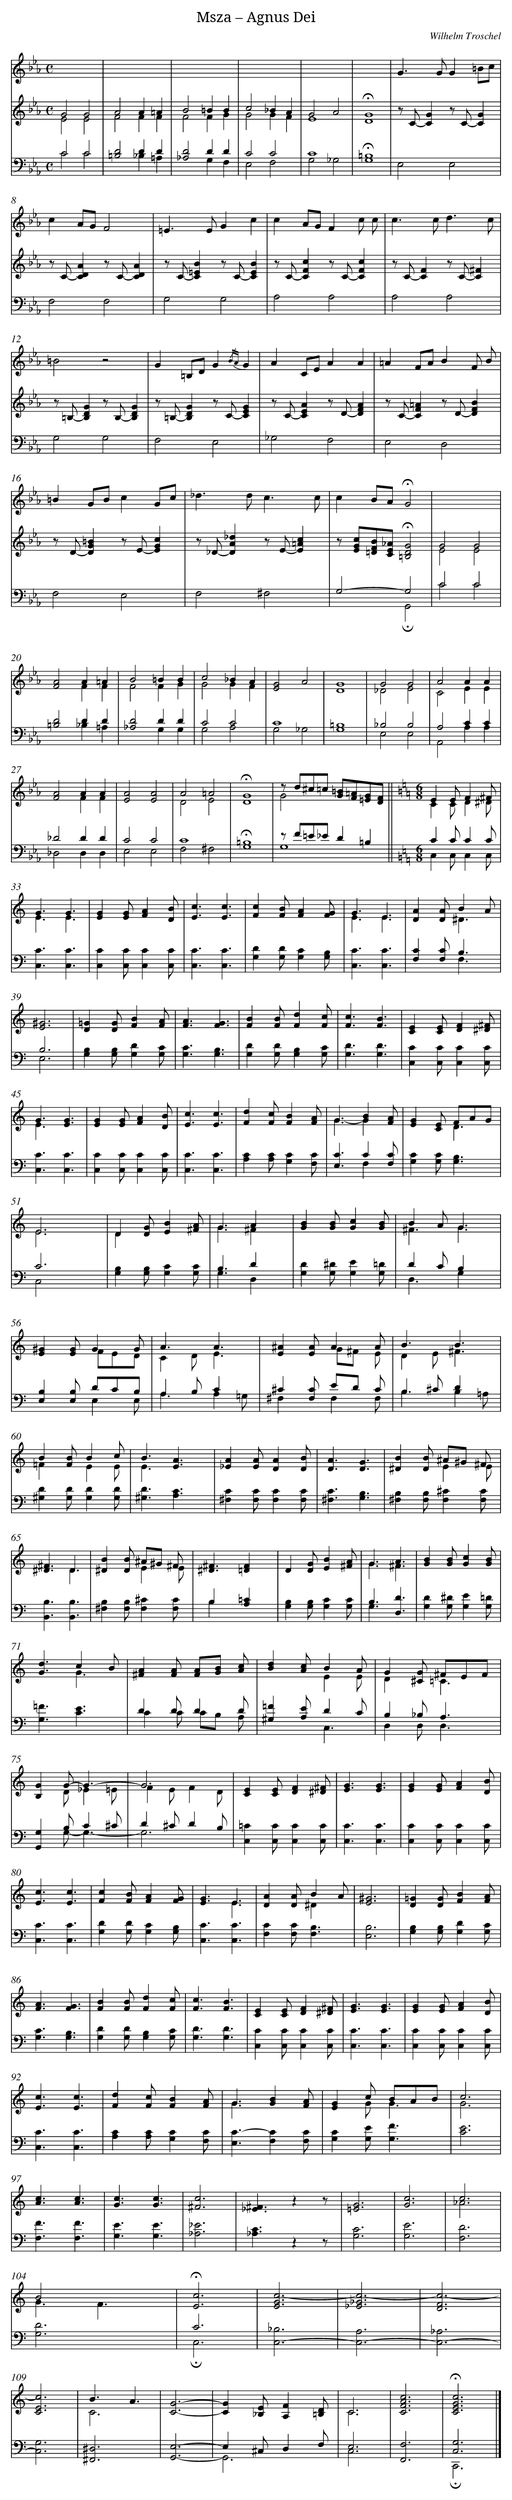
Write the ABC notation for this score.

X:1
T: Msza – Agnus Dei
C: Wilhelm Troschel
L: 1/4
M: C
V: 1 clef=treble
V: 2 clef=treble
V: 3 clef=bass
K: Eb
[V:1] x4 |
[V:2] G2G2 & E2E2 |
[V:3] C2C2 & C2C2 |
[V:1] x4 |
[V:2] A2A=A & F2FF |
[V:3] [=B,2D2]DD & x2_B,=A, |
[V:1] x4 |
[V:2] B2=BB & F2FG |
[V:3] [_A,2D2]DD & x2G,F, |
[V:1] x4 |
[V:2] c2_BA & G2GF |
[V:3] C2C2 & E,2F,2 |
[V:1] x4 |
[V:2] G2A2 & E4 |
[V:3] C4 & G,2_G,2 |
[V:1] x4 |
[V:2] !fermata![D4G4] |
[V:3] !fermata![G,4=B,4] |
[V:1] G>GG=B/c/ |
[V:2] z/ C/-[CG]z/ C/-[CG] |
[V:3] E,2E,2 |
[V:1] cA/G/F2 |
[V:2] z/ C/-[CDA]z/ C/-[CDA] |
[V:3] F,2F,2 |
[V:1] =E>EGc |
[V:2] z/ C/-[C=EB]z/ C/-[CEB] |
[V:3] G,2G,2 |
[V:1] cA/G/Fc/ c/ |
[V:2] z/ C/-[CFc]z/ C/-[CFc] |
[V:3] A,2A,2 |
[V:1] c>cd3/c/ |
[V:2] z/ C/-[CF]z/ C/-[C^F] |
[V:3] A,2A,2 |
[V:1] =B2z2 |
[V:2] z/ =B,/-[B,DG]z/ B,/-[B,DG] |
[V:3] G,2G,2 |
[V:1] G=B,/D/G{/BA}G |
[V:2] z/ =B,/-[B,DG]z/ C/-[CEG] |
[V:3] F,2E,2 |
[V:1] AC/E/AA |
[V:2] z/ C/-[CEA]z/ D/-[DFA] |
[V:3] _G,2F,2 |
[V:1] =AF/A/BF/ B/ |
[V:2] z/ C/-[CF=A]z/ D/-[DFB] |
[V:3] E,2D,2 |
[V:1] =BG/B/cG/c/ |
[V:2] z/ D/-[DG=B]z/ E/-[EGc] |
[V:3] F,2E,2 |
[V:1] _d>dc3/c/ |
[V:2] z/ _D/-[DA_d]z/ E/-[E=Ac] |
[V:3] F,2^F,2 |
[V:1] cB/A/!fermata!G2 |
[V:2] z/ [E/G/c/][=D/F/B/][C/E/_A/]!fermata![=B,2D2G2] |
[V:3] G,2-G,2 & x2!fermata!G,,2 |
[V:1] x4 |
[V:2] G2G2 & E2E2 |
[V:3] C2C2 & C2C2 |
[V:1] x4 |
[V:2] [F2A2]A=A & x2FF |
[V:3] [=B,2D2]DD & x2_B,=A, |
[V:1] x4 |
[V:2] B2=BB & F2FG |
[V:3] [_A,2D2]DD & x2G,G, |
[V:1] x4 |
[V:2] c2_BA & G2GF |
[V:3] C2C2 & G,2A,2 |
[V:1] x4 |
[V:2] [E2G2]A2 |
[V:3] C4 & G,2_G,2 |
[V:1] x4 |
[V:2] [D4G4] |
[V:3] [G,4=B,4] |
[V:1] x4 |
[V:2] G2G2 & _D2E2 |
[V:3] _B,2B,2 & E,2E,2 |
[V:1] x4 |
[V:2] A2AA & C2EE |
[V:3] A,2CC & A,,2A,A, |
[V:1] x4 |
[V:2] [F2A2]AA & x2FF |
[V:3] _D2DD & _D,2D,D, |
[V:1] x4 |
[V:2] [E2A2][E2A2] |
[V:3] C2C2 & E,2E,2 |
[V:1] x4 |
[V:2] A2=A2 & D2E2 |
[V:3] C4 & F,2^F,2 |
[V:1] x4 |
[V:2] !fermata![D4G4] |
[V:3] !fermata![G,4=B,4] |
[V:1] x4 ||
[V:2] z/ d/^c/=c/ [G/=B/][F/=A/][=E/G/][D/F/] & G2x2 ||
[V:3] z/ F/=E/_E/D=B, & G,4 ||
[V:1]  [K:C] [M:6/8]x3 |
[V:2]  [K:C] [M:6/8]EE/F^F/ & CC/D^D/ |
[V:3]  [K:C] [M:6/8]CC/CC/ & C,C,/C,C,/ |
[V:1] x3 |
[V:2] G3/G3/ & E3/E3/ |
[V:3] [C,3/C3/][C,3/C3/] |
[V:1] x3 |
[V:2] [EG][E/G/][FA][D/B/] |
[V:3] [C,C][C,/C/][C,C][C,/C/] |
[V:1] x3 |
[V:2] [E3/c3/][E3/c3/] |
[V:3] [C,3/C3/][C,3/C3/] |
[V:1] x3 |
[V:2] [Fc][F/B/][FA][F/G/] |
[V:3] [G,D][G,/D/][G,C][G,/B,/] |
[V:1] x3 |
[V:2] G3/E3/ & E3/E3/ |
[V:3] [C,3/C3/][C,3/C3/] |
[V:1] x3 |
[V:2] [DA][D/A/]BA/ & x3/^D3/ |
[V:3] [F,C][F,/C/]B,3/ & x3/F,3/ |
[V:1] x3 |
[V:2] [E3^G3] |
[V:3] B,3 & E,3 |
[V:1] x3 |
[V:2] [D=G][D/G/][FB][F/A/] |
[V:3] [G,B,][G,/B,/][G,D][G,/C/] |
[V:1] x3 |
[V:2] [F3/A3/][F3/G3/] |
[V:3] [G,3/C3/][G,3/B,3/] |
[V:1] x3 |
[V:2] [FB][F/B/][Fd][F/c/] |
[V:3] [G,D][G,/D/][G,B,][G,/C/] |
[V:1] x3 |
[V:2] [F3/c3/][F3/B3/] |
[V:3] [G,3/D3/][G,3/D3/] |
[V:1] x3 |
[V:2] [CE][C/E/][DF][^D/^F/] |
[V:3] [C,C][C,/C/][C,C][C,/C/] |
[V:1] x3 |
[V:2] G3/[E3/G3/] & E3/x3/ |
[V:3] [C,3/C3/][C,3/C3/] |
[V:1] x3 |
[V:2] [EG][E/G/][FA][D/B/] |
[V:3] [C,C][C,/C/][C,C][C,/C/] |
[V:1] x3 |
[V:2] [E3/c3/][E3/c3/] |
[V:3] [C,3/C3/][C,3/C3/] |
[V:1] x3 |
[V:2] [Fd][F/c/][FB][F/A/] |
[V:3] [A,C][A,/C/][G,C][F,/C/] |
[V:1] x3 |
[V:2] G3/[GB][F/A/] & G3/-Gx/ |
[V:3] [E,3/C3/]C[F,/C/] & x3/F,x/ |
[V:1] x3 |
[V:2] [EG][C/E/] F/A/G/ & x3/D3/ |
[V:3] [G,C][G,/C/][G,3/B,3/] |
[V:1] x3 |
[V:2] E3 & E3 |
[V:3] C3 & C,2x/ x/ |
[V:1] x3 |
[V:2] D[D/G/][EB][^F/A/] & Dx/x3/ |
[V:3] [G,B,][G,/B,/][G,C][G,/C/] |
[V:1] x3 |
[V:2] G3/Ax/ & G3/^Fx/ |
[V:3] B,3/Dx/ & G,3/D,x/ |
[V:1] x3 |
[V:2] [GB][G/B/][Gc][G/B/] |
[V:3] [G,D][G,/^D/][G,E][G,/=D/] |
[V:1] x3 |
[V:2] BA/G3/ & ^F3/G3/ |
[V:3] DC/B,x/ & D,3/G,x/ |
[V:1] x3 |
[V:2] [E^G][E/G/]GG/ & x>FE/D/ |
[V:3] [E,B,][E,/B,/] D/C/B,/ & x3/E,E,/ |
[V:1] x3 |
[V:2] A3/A3/ & CD/E3/ |
[V:3] A,B,/Cx/ & A,3/A,=G,/ |
[V:1] x3 |
[V:2] [E^A][E/A/]AA/ & xx/ G/^F/ E/ |
[V:3] ^C[F,/C/] E/D/ C/ & ^F,x/F,F,/ |
[V:1] x3 |
[V:2] B3/B3/ & DE/^F3/ |
[V:3] B,^C/Dx/ & B,3/B,=A,/ |
[V:1] x3 |
[V:2] B[F/B/]Bc/ & =Fx/EE/ |
[V:3] [^G,D][G,/D/][G,D][G,/D/] |
[V:1] x3 |
[V:2] B3/[E3/A3/] & E3/xx/ |
[V:3] [^G,3/D3/][A,3/C3/] |
[V:1] x3 |
[V:2] [_EA][E/A/][DA][D/B/] |
[V:3] [^F,C][F,/C/][F,C][F,/C/] |
[V:1] x3 |
[V:2] [D3/A3/][D3/G3/] |
[V:3] [^F,3/C3/][G,3/B,3/] |
[V:1] x3 |
[V:2] [^DB][D/B/] ^A/^G/ ^F/ & x3/EE/ |
[V:3] [^F,B,][F,/B,/][F,^C][F,/C/] |
[V:1] x3 |
[V:2] [^D3/^F3/]D3/ & x3/D3/ |
[V:3] [B,,3/B,3/][B,,3/B,3/] |
[V:1] x3 |
[V:2] [^DB][D/B/] ^A/^G/ ^F/ & x3/EE/ |
[V:3] [^F,B,][F,/B,/][F,^C][F,/C/] |
[V:1] x3 |
[V:2] [^D3/^F3/][=DF]x/ |
[V:3] B,x/[A,=C]x/ & B,x/xx/ |
[V:1] x3 |
[V:2] D[D/G/][EB][^F/A/] |
[V:3] [G,B,][G,/B,/][G,C][G,/C/] |
[V:1] x3 |
[V:2] G3/A3/ & G3/^F3/ |
[V:3] B,3/[D,3/D3/] & G,3/x3/ |
[V:1] x3 |
[V:2] [GB][G/B/][Gc][G/B/] |
[V:3] [G,D][G,/^D/][G,E][G,/=D/] |
[V:1] x3 |
[V:2] [G3/d3/]cB/ & x3/G3/ |
[V:3] [G,3/=F3/][C3/E3/] |
[V:1] x3 |
[V:2] [^FA][F/A/] [F/A/][G/B/] [A/c/] & x3 |
[V:3] DD/DD/ & CC/ C/B,/ A,/ |
[V:1] x3 |
[V:2] [Bd][A/c/]BA/ & x3/EE/ |
[V:3] [^G,=F][A,/E/]DC/ & x3/C,3/ |
[V:1] x3 |
[V:2] G[^C/G/] ^F/E/F/ & Dx/=C3/ |
[V:3] B,_B,/A,3/ & D,D,/D,3/ |
[V:1] x3 |
[V:2] [B,G]G/-G3/- & xD/_E=E/ |
[V:3] [G,,G,]B,/C^C/ & xG,/-G,3/- |
[V:1] x3 |
[V:2] G3 & FE/FD/ |
[V:3] D^C/DB,/ & G,3 |
[V:1] x3 |
[V:2] [CE][C/E/][DF][^D/^F/] |
[V:3] [C,=C][C,/C/][C,C][C,/C/] |
[V:1] x3 |
[V:2] [E3/G3/][E3/G3/] |
[V:3] [C,3/C3/][C,3/C3/] |
[V:1] x3 |
[V:2] [EG][E/G/][FA][D/B/] |
[V:3] [C,C][C,/C/][C,C][C,/C/] |
[V:1] x3 |
[V:2] [E3/c3/][E3/c3/] |
[V:3] [C,3/C3/][C,3/C3/] |
[V:1] x3 |
[V:2] [Fc][F/B/][FA][F/G/] |
[V:3] [G,D][G,/D/][G,C][G,/B,/] |
[V:1] x3 |
[V:2] [E3/G3/]E3/ & x3/E3/ |
[V:3] [C,3/C3/][C,3/C3/] |
[V:1] x3 |
[V:2] [DA][D/A/]BA/ & x3/^Dx/ |
[V:3] [F,C][F,/C/][F,3/B,3/] |
[V:1] x3 |
[V:2] [E3^G3] |
[V:3] [E,3B,3] |
[V:1] x3 |
[V:2] [D=G][D/G/][FB][F/A/] |
[V:3] [G,B,][G,/B,/][G,D][G,/C/] |
[V:1] x3 |
[V:2] [F3/A3/][F3/G3/] |
[V:3] [G,3/C3/][G,3/B,3/] |
[V:1] x3 |
[V:2] [FB][F/B/][Fd][F/c/] |
[V:3] [G,D][G,/D/][G,B,][G,/C/] |
[V:1] x3 |
[V:2] [F3/c3/][F3/B3/] |
[V:3] [G,3/D3/][G,3/D3/] |
[V:1] x3 |
[V:2] [CE][C/E/][DF][^D/^F/] |
[V:3] [C,C][C,/C/][C,C][C,/C/] |
[V:1] x3 |
[V:2] [E3/G3/][E3/G3/] |
[V:3] [C,3/C3/][C,3/C3/] |
[V:1] x3 |
[V:2] [EG][E/G/][FA][D/B/] |
[V:3] [C,C][C,/C/][C,C][C,/C/] |
[V:1] x3 |
[V:2] [E3/c3/][E3/c3/] |
[V:3] [C,3/C3/][C,3/C3/] |
[V:1] x3 |
[V:2] [Fd][F/c/][FB][F/A/] |
[V:3] [A,C][A,/C/][G,C][F,/C/] |
[V:1] x3 |
[V:2] G3/[GB][F/A/] & G3/-x3/ |
[V:3] [E,3/C3/-][F,C][F,/C/] |
[V:1] x3 |
[V:2] [EG]c/ B/A/B/ & xG/G3/ |
[V:3] [G,C][G,/E/][G,3/F3/] |
[V:1] x3 |
[V:2] c3 & G3 |
[V:3] [C3E3] |
[V:1] x3 |
[V:2] [A3/c3/][A3/c3/] |
[V:3] [F,3/F3/][F,3/F3/] |
[V:1] x3 |
[V:2] [G3/c3/][G3/c3/] |
[V:3] [G,3/E3/][G,3/E3/] |
[V:1] x3 |
[V:2] [^F3c3] |
[V:3] [_A,3_E3] |
[V:1] x3 |
[V:2] [_E3/^F3/]zz/ |
[V:3] [_A,3/C3/]zz/ |
[V:1] x3 |
[V:2] [=E3G3] |
[V:3] [G,3C3] |
[V:1] x3 |
[V:2] [G3c3] |
[V:3] [G,3E3] |
[V:1] x3 |
[V:2] c3 & _A3 |
[V:3] [F,3D3] |
[V:1] x3 |
[V:2] B2x & G3/F3/ |
[V:3] [G,3D3] |
[V:1] x3 |
[V:2] !fermata![E3c3] |
[V:3] C3 & !fermata!C,3 |
[V:1] x3 |
[V:2] [E3G3c3-] |
[V:3] [C,3-_B,3] |
[V:1] x3 |
[V:2] [_E3_G3c3-] |
[V:3] [C,3-A,3] |
[V:1] x3 |
[V:2] [D3F3c3-] |
[V:3] [C,3-_A,3] |
[V:1] x3 |
[V:2] [C3E3c3] |
[V:3] [C,3G,3] |
[V:1] x3 |
[V:2] B3/A3/ & C3 |
[V:3] [^F,,3^D,3] |
[V:1] x3 |
[V:2] [C3G3]- |
[V:3] [G,,3E,3]- |
[V:1] x3 |
[V:2] [CG][_B,/E/][A,F][=B,/D/] |
[V:3] E,^C,/D,F,/ & G,,3 |
[V:1] x3 |
[V:2] C3 & C3 |
[V:3] E,3 & C,3 |
[V:1] x3 |
[V:2] [C3F3A3c3] |
[V:3] [F,,3F,3] |
[V:1] x3 |]
[V:2] !fermata![C3E3G3c3] |]
[V:3] [C,3G,3] & !fermata!C,,3 |]
